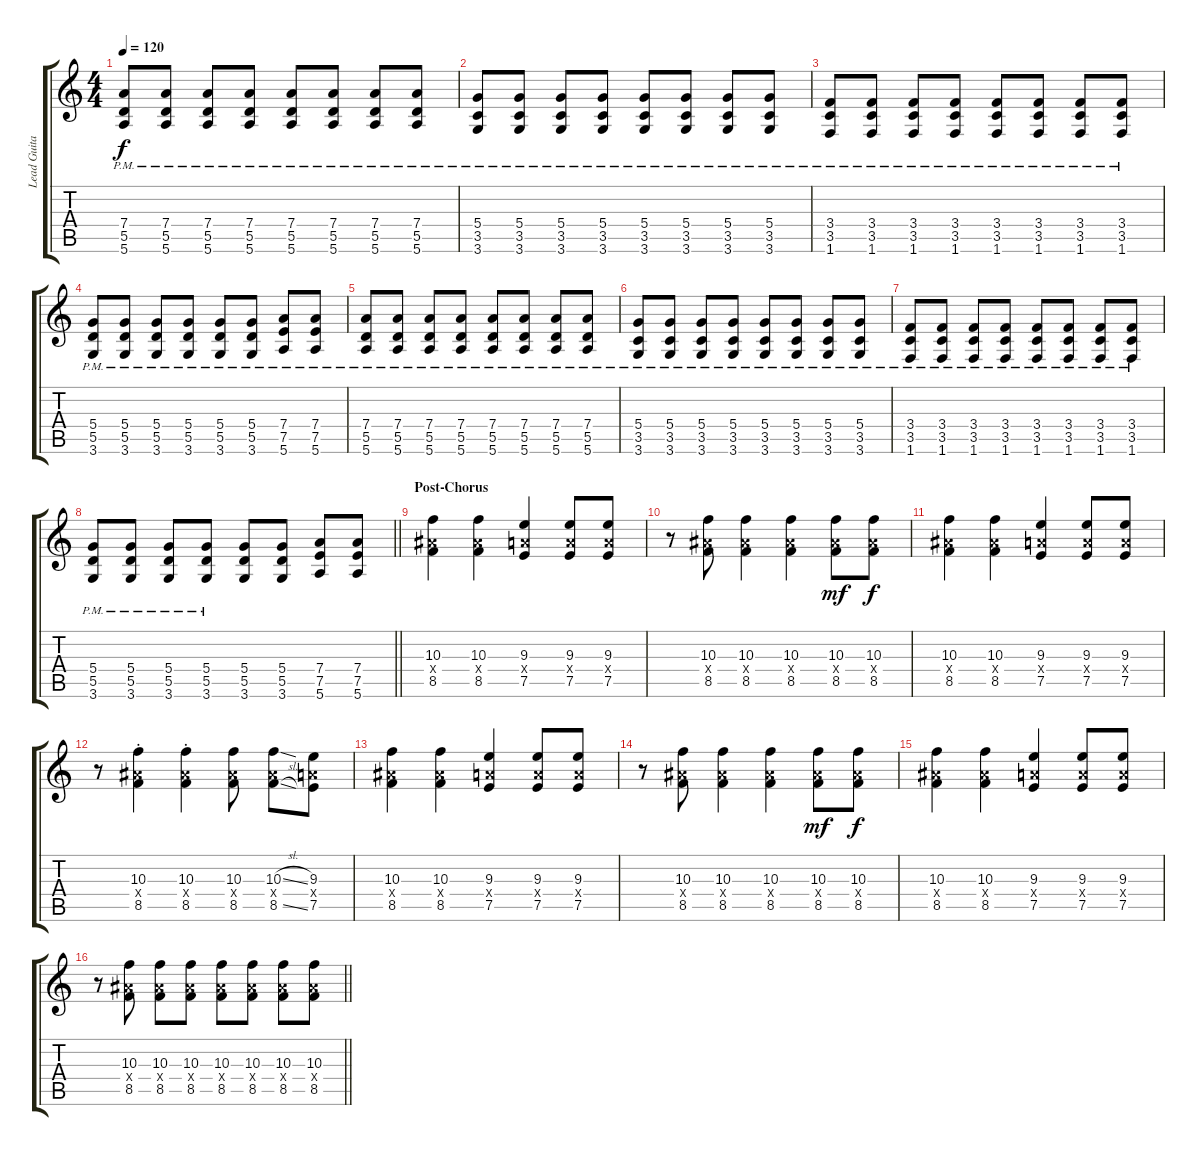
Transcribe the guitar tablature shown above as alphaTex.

\track ("Lead Guitar" "Lead Guita") {instrument overdrivenguitar}
\staff {score tabs}
\tuning (E4 B3 G3 D3 A2 E2) {hide}
\ts (4 4)
\tempo 120
\clef g2
\ks c
(7.4{pm} 5.5{pm} 5.6{pm}).8{dy f} (7.4{pm} 5.5{pm} 5.6{pm}).8 (7.4{pm} 5.5{pm} 5.6{pm}).8 (7.4{pm} 5.5{pm} 5.6{pm}).8 (7.4{pm} 5.5{pm} 5.6{pm}).8 (7.4{pm} 5.5{pm} 5.6{pm}).8 (7.4{pm} 5.5{pm} 5.6{pm}).8 (7.4{pm} 5.5{pm} 5.6{pm}).8 |
(5.4{pm} 3.5{pm} 3.6{pm}).8 (5.4{pm} 3.5{pm} 3.6{pm}).8 (5.4{pm} 3.5{pm} 3.6{pm}).8 (5.4{pm} 3.5{pm} 3.6{pm}).8 (5.4{pm} 3.5{pm} 3.6{pm}).8 (5.4{pm} 3.5{pm} 3.6{pm}).8 (5.4{pm} 3.5{pm} 3.6{pm}).8 (5.4{pm} 3.5{pm} 3.6{pm}).8 |
(3.4{pm} 3.5{pm} 1.6{pm}).8 (3.4{pm} 3.5{pm} 1.6{pm}).8 (3.4{pm} 3.5{pm} 1.6{pm}).8 (3.4{pm} 3.5{pm} 1.6{pm}).8 (3.4{pm} 3.5{pm} 1.6{pm}).8 (3.4{pm} 3.5{pm} 1.6{pm}).8 (3.4{pm} 3.5{pm} 1.6{pm}).8 (3.4{pm} 3.5{pm} 1.6{pm}).8 |
(5.4{pm} 5.5{pm} 3.6{pm}).8 (5.4{pm} 5.5{pm} 3.6{pm}).8 (5.4{pm} 5.5{pm} 3.6{pm}).8 (5.4{pm} 5.5{pm} 3.6{pm}).8 (5.4{pm} 5.5{pm} 3.6{pm}).8 (5.4{pm} 5.5{pm} 3.6{pm}).8 (7.4{pm} 7.5{pm} 5.6{pm}).8 (7.4{pm} 7.5{pm} 5.6{pm}).8 |
(7.4{pm} 5.5{pm} 5.6{pm}).8 (7.4{pm} 5.5{pm} 5.6{pm}).8 (7.4{pm} 5.5{pm} 5.6{pm}).8 (7.4{pm} 5.5{pm} 5.6{pm}).8 (7.4{pm} 5.5{pm} 5.6{pm}).8 (7.4{pm} 5.5{pm} 5.6{pm}).8 (7.4{pm} 5.5{pm} 5.6{pm}).8 (7.4{pm} 5.5{pm} 5.6{pm}).8 |
(5.4{pm} 3.5{pm} 3.6{pm}).8 (5.4{pm} 3.5{pm} 3.6{pm}).8 (5.4{pm} 3.5{pm} 3.6{pm}).8 (5.4{pm} 3.5{pm} 3.6{pm}).8 (5.4{pm} 3.5{pm} 3.6{pm}).8 (5.4{pm} 3.5{pm} 3.6{pm}).8 (5.4{pm} 3.5{pm} 3.6{pm}).8 (5.4{pm} 3.5{pm} 3.6{pm}).8 |
(3.4{pm} 3.5{pm} 1.6{pm}).8 (3.4{pm} 3.5{pm} 1.6{pm}).8 (3.4{pm} 3.5{pm} 1.6{pm}).8 (3.4{pm} 3.5{pm} 1.6{pm}).8 (3.4{pm} 3.5{pm} 1.6{pm}).8 (3.4{pm} 3.5{pm} 1.6{pm}).8 (3.4{pm} 3.5{pm} 1.6{pm}).8 (3.4{pm} 3.5{pm} 1.6{pm}).8 |
\barLineRight lightlight
(5.4{pm} 5.5{pm} 3.6{pm}).8 (5.4{pm} 5.5{pm} 3.6{pm}).8 (5.4{pm} 5.5{pm} 3.6{pm}).8 (5.4{pm} 5.5{pm} 3.6{pm}).8 (5.4 5.5 3.6).8 (5.4 5.5 3.6).8 (7.4 7.5 5.6).8 (7.4 7.5 5.6).8 |
\section ("" "Post-Chorus")
(10.3 8.4{x} 8.5).4 (10.3 8.4{x} 8.5).4 (9.3 7.4{x} 7.5).4 (9.3 7.4{x} 7.5).8 (9.3 7.4{x} 7.5).8 |
r.8 (10.3 8.4{x} 8.5).8 (10.3 8.4{x} 8.5).4 (10.3 8.4{x} 8.5).4 (10.3 8.4{x} 8.5).8{dy mf} (10.3 8.4{x} 8.5).8{dy f} |
(10.3 8.4{x} 8.5).4 (10.3 8.4{x} 8.5).4 (9.3 7.4{x} 7.5).4 (9.3 7.4{x} 7.5).8 (9.3 7.4{x} 7.5).8 |
r.8 (10.3{st} 8.4{x} 8.5{st}).4 (10.3{st} 8.4{x} 8.5{st}).4 (10.3 8.4{x} 8.5).8 (10.3{sl} 8.4{x} 8.5{sl}).8 (9.3 7.4{x} 7.5).8 |
(10.3 8.4{x} 8.5).4 (10.3 8.4{x} 8.5).4 (9.3 7.4{x} 7.5).4 (9.3 7.4{x} 7.5).8 (9.3 7.4{x} 7.5).8 |
r.8 (10.3 8.4{x} 8.5).8 (10.3 8.4{x} 8.5).4 (10.3 8.4{x} 8.5).4 (10.3 8.4{x} 8.5).8{dy mf} (10.3 8.4{x} 8.5).8{dy f} |
(10.3 8.4{x} 8.5).4 (10.3 8.4{x} 8.5).4 (9.3 7.4{x} 7.5).4 (9.3 7.4{x} 7.5).8 (9.3 7.4{x} 7.5).8 |
\barLineRight lightlight
r.8 (10.3 8.4{x} 8.5).8 (10.3 8.4{x} 8.5).8 (10.3 8.4{x} 8.5).8 (10.3 8.4{x} 8.5).8 (10.3 8.4{x} 8.5).8 (10.3 8.4{x} 8.5).8 (10.3 8.4{x} 8.5).8
